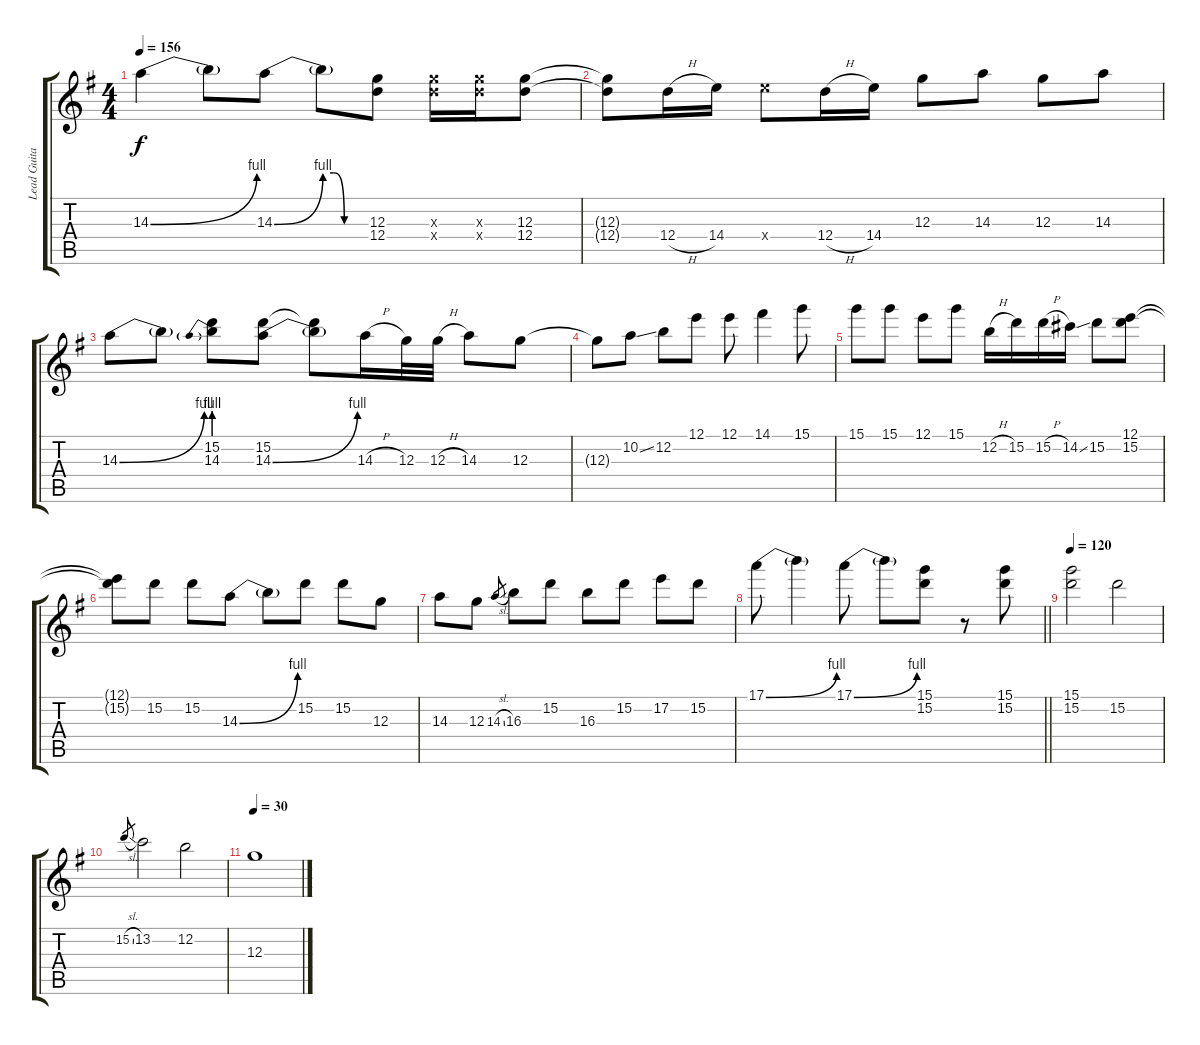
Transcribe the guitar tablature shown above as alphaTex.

\track ("Lead Guitar" "Lead Guita") {instrument overdrivenguitar}
\staff {score tabs}
\tuning (E4 B3 G3 D3 A2 E2) {hide}
\ts (4 4)
\tempo 156
\clef g2
\ks g
14.3{be (bend 0 0 60 4)}.4{dy f} 14.3{t}.8 14.3{be (bend 0 0 60 4)}.8 14.3{be (custom 0 4 15 4 30 0 60 0) t}.8 (12.3 12.4).8 (12.3{x} 12.4{x}).16 (12.3{x} 12.4{x}).16 (12.3 12.4).8 |
(12.3{t} 12.4{t}).8 12.4{h}.16 14.4.16 14.4{x}.8 12.4{h}.16 14.4.16 12.3.8 14.3.8 12.3.8 14.3.8 |
14.3{be (bend 0 0 60 4)}.8 14.3{t}.8 (15.2 14.3{be (prebend 0 4 60 4)}).8 (15.2 14.3{be (bend 0 0 60 4)}).8 (15.2{t} 14.3{t}).8 14.3{h}.16 12.3.32 12.3{h}.32 14.3.8 12.3.8 |
12.3{t}.8 10.2{ss}.8 12.2.8 12.1.8 12.1.8 14.1.4 15.1.8 |
15.1.8 15.1.8 12.1.8 15.1.8 12.2{h}.16 15.2.16 15.2{h}.16 14.2{ss}.16 15.2.8 (12.1 15.2).8 |
(12.1{t} 15.2{t}).8 15.2.8 15.2.8 14.3{be (bend 0 0 60 4)}.8 14.3{t}.8 15.2.8 15.2.8 12.3.8 |
14.3.8 12.3.8 14.3{sl}.8{gr} 16.3.8 15.2.8 16.3.8 15.2.8 17.2.8 15.2.8 |
\barLineRight lightlight
17.1{be (bend 0 0 60 4)}.8 17.1{t}.4 17.1{be (bend 0 0 60 4)}.8 17.1{t}.8 (15.1 15.2).8 r.8 (15.1 15.2).8 |
\tempo 120
(15.1 15.2).2 15.2.2 |
15.2{sl}.8{gr} 13.2.2 12.2.2 |
\tempo 30
12.3.1
